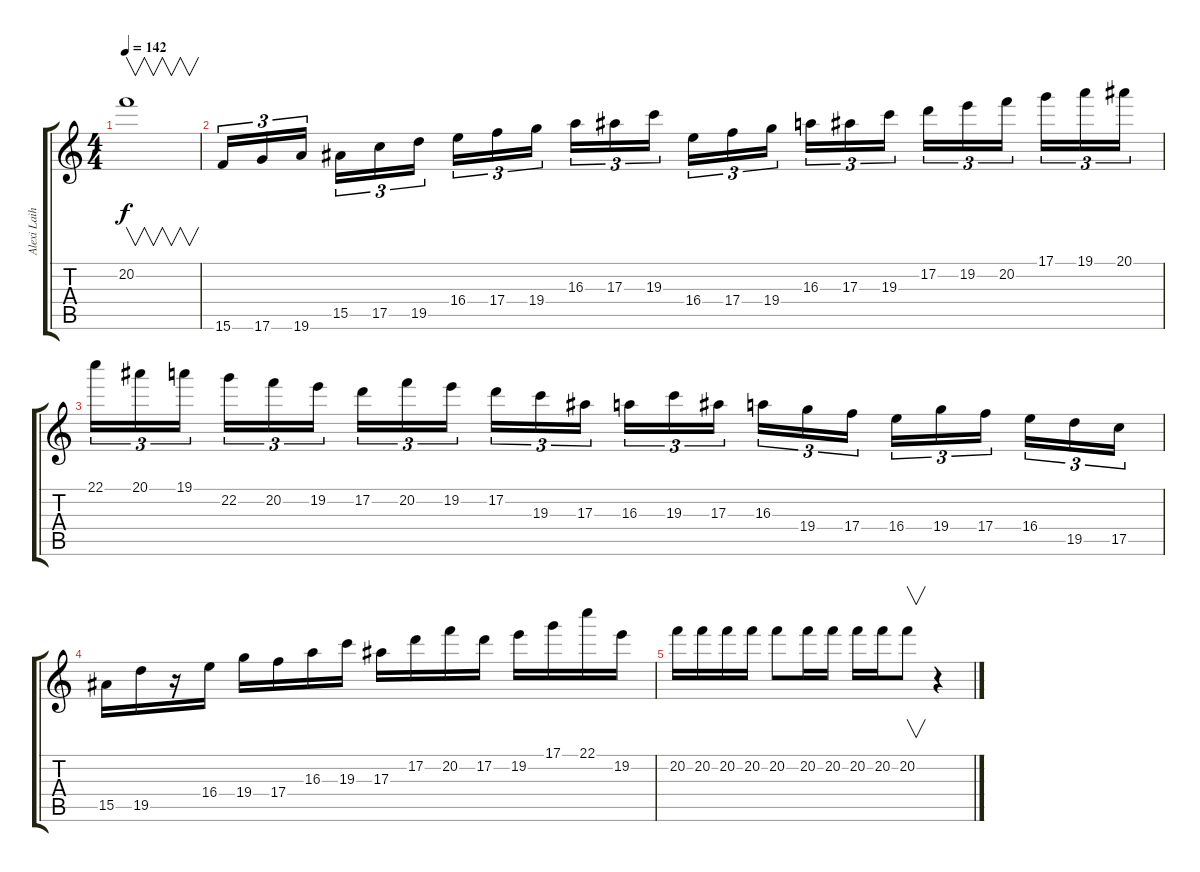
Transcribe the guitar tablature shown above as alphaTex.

\track ("Alexi Laiho" "Alexi Laih") {instrument distortionguitar}
\staff {score tabs}
\tuning (D4 A3 F3 C3 G2 D2) {hide}
\ts (4 4)
\tempo 142
\clef g2
\ks c
20.2.1{v dy f} |
15.6.16{tu (3 2)} 17.6.16{tu (3 2)} 19.6.16{tu (3 2)} 15.5.16{tu (3 2)} 17.5.16{tu (3 2)} 19.5.16{tu (3 2)} 16.4.16{tu (3 2)} 17.4.16{tu (3 2)} 19.4.16{tu (3 2)} 16.3.16{tu (3 2)} 17.3.16{tu (3 2)} 19.3.16{tu (3 2)} 16.4.16{tu (3 2)} 17.4.16{tu (3 2)} 19.4.16{tu (3 2)} 16.3.16{tu (3 2)} 17.3.16{tu (3 2)} 19.3.16{tu (3 2)} 17.2.16{tu (3 2)} 19.2.16{tu (3 2)} 20.2.16{tu (3 2)} 17.1.16{tu (3 2)} 19.1.16{tu (3 2)} 20.1.16{tu (3 2)} |
22.1.16{tu (3 2)} 20.1.16{tu (3 2)} 19.1.16{tu (3 2)} 22.2.16{tu (3 2)} 20.2.16{tu (3 2)} 19.2.16{tu (3 2)} 17.2.16{tu (3 2)} 20.2.16{tu (3 2)} 19.2.16{tu (3 2)} 17.2.16{tu (3 2)} 19.3.16{tu (3 2)} 17.3.16{tu (3 2)} 16.3.16{tu (3 2)} 19.3.16{tu (3 2)} 17.3.16{tu (3 2)} 16.3.16{tu (3 2)} 19.4.16{tu (3 2)} 17.4.16{tu (3 2)} 16.4.16{tu (3 2)} 19.4.16{tu (3 2)} 17.4.16{tu (3 2)} 16.4.16{tu (3 2)} 19.5.16{tu (3 2)} 17.5.16{tu (3 2)} |
15.5.16 19.5.16 r.16 16.4.16 19.4.16 17.4.16 16.3.16 19.3.16 17.3.16 17.2.16 20.2.16 17.2.16 19.2.16 17.1.16 22.1.16 19.2.16 |
20.2.16 20.2.16 20.2.16 20.2.16 20.2.8 20.2.16 20.2.16 20.2.16 20.2.16 20.2.8{v} r.4
